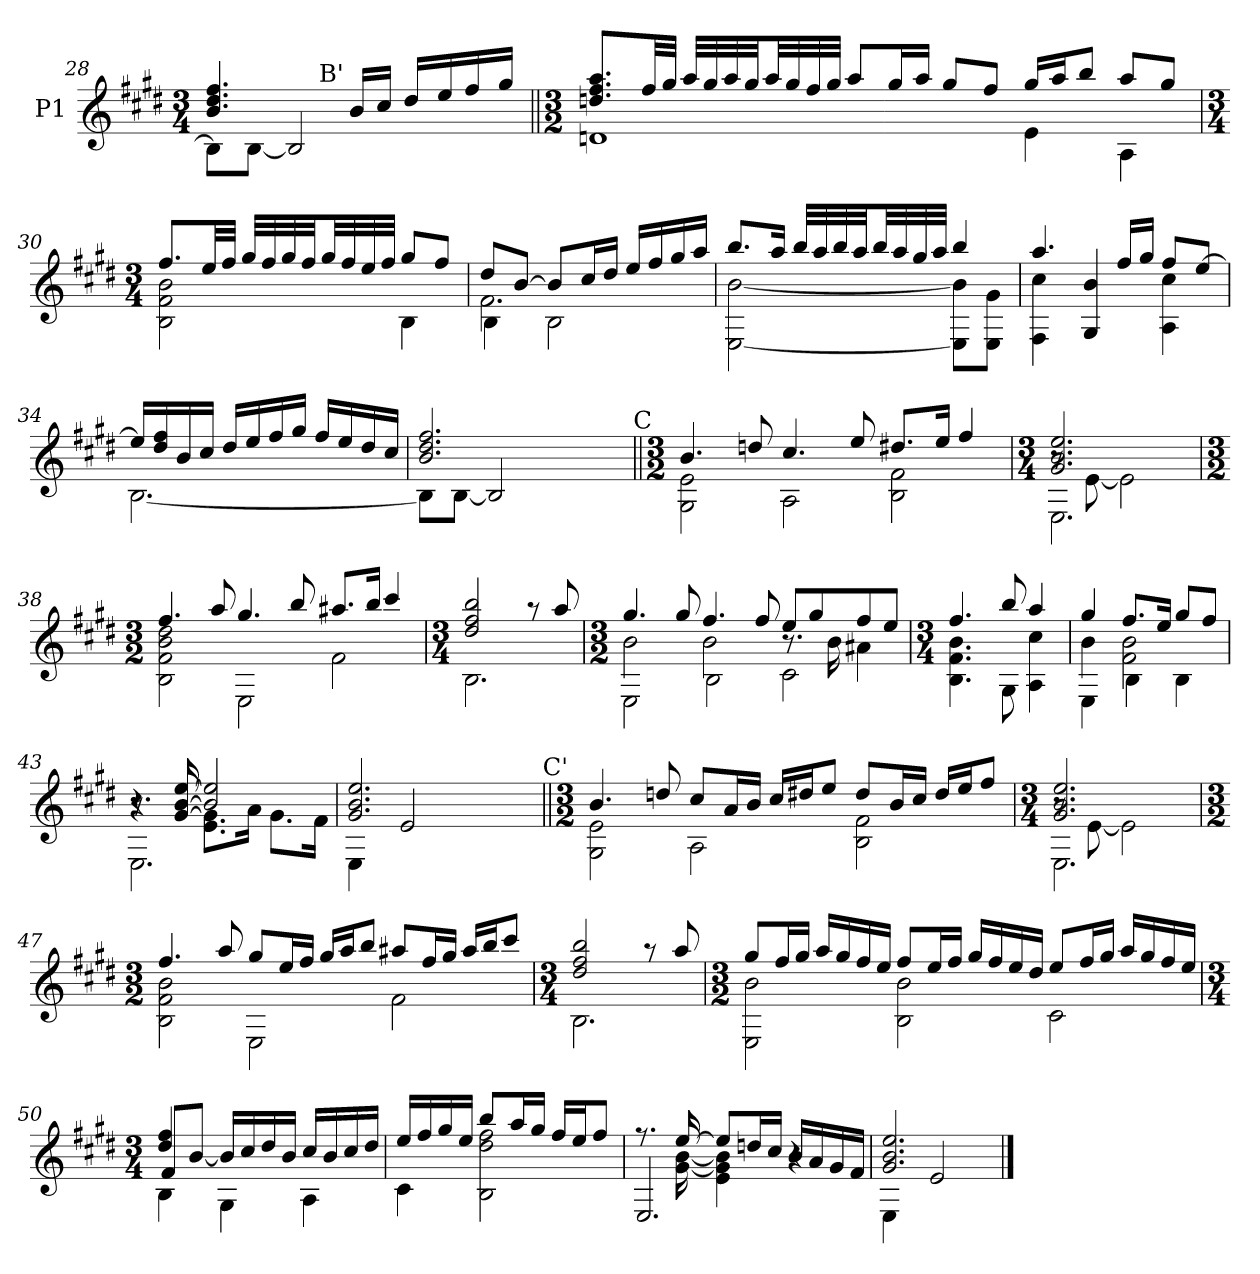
**kern
*part1
*staff1
*I"P1
*clefG2
*ITrd7c12
*k[f#c#g#d#]
*E:
*M3/4
=28
*^
*	*^
4.Bi/ 4.d#i 4.f#i	8BBi\L]	4ryy
.	[8BBi\J	.
.	2BBi/]	32ryy
.	.	64ryy
.	.	1024ryy
!	!	!LO:TX:a:t=B'
.	.	4ryy
16Bi/LL	.	.
16c#i/JJ	.	.
16d#i/LL	.	.
.	.	8ryy
16ei/	.	.
16f#i/	.	.
.	.	16ryy
16g#i/JJ	.	.
.	.	128...ryy
*v	*v	*v
!!LO:LB:g=z
=29||
*M3/2
*^
8.dni/ 8.f#i 8.aiL	1Dni
32f#i/LL	.
32g#i/JJJ	.
32ai/LLL	.
32g#i/	.
32ai/	.
32g#i/JJ	.
32ai/LL	.
32g#i/	.
32f#i/	.
32g#i/JJJ	.
8ai/L	.
16g#i/L	.
16ai/JJ	.
8g#i/L	.
8f#i/J	.
16g#i/LL	4Ei\
16ai/J	.
8bi/J	.
8ai/L	4AAi\
8g#i/J	.
=30	=30
*M3/4	*
8.f#i/L	2BBi\ 2F#i 2Bi
32ei/LL	.
32f#i/JJJ	.
32g#i/LLL	.
32f#i/	.
32g#i/	.
32f#i/JJ	.
32g#i/LL	.
32f#i/	.
32ei/	.
32f#i/JJJ	.
8g#i/L	4BBi\
8f#i/J	.
=31	=31
*	*^
8d#i/L	2.F#i\	4BBi\
[8Bi/J	.	.
8Bi/L]	.	2BBi\
16c#i/L	.	.
16d#i/JJ	.	.
16ei/LL	.	.
16f#i/	.	.
16g#i/	.	.
16ai/JJ	.	.
*	*v	*v
!!LO:LB:g=z
=32	=32
8.bi/L	[2EEi\ [2Bi
16ai/Jk	.
32bi/LLL	.
32ai/	.
32bi/	.
32ai/JJ	.
32bi/LL	.
32ai/	.
32g#i/	.
32ai/JJJ	.
4bi/	8EEi\] 8Bi]L
.	8EEi\ 8G#iJ
=33	=33
4.ai/	4FF#i\ 4c#i
.	4GG#i/ 4Bi
16f#i/LL	.
16g#i/JJ	.
8f#i/L	4AAi\ 4c#i
[8ei/J	.
=34	=34
16ei/LL]	[2.BBi\
16d#i/ 16f#i	.
16Bi/	.
16c#i/JJ	.
16d#i/LL	.
16ei/	.
16f#i/	.
16g#i/JJ	.
16f#i/LL	.
16ei/	.
16d#i/	.
16c#i/JJ	.
=35	=35
*	*^
2.Bi/ 2.d#i 2.f#i	8BBi\L]	2ryy
.	[8BBi\J	.
.	2BBi/]	.
.	.	8ryy
.	.	16ryy
.	.	32ryy
.	.	64ryy
.	.	128...ryy
!	!	!LO:TX:a:t=C
.	.	1024ryy
*v	*v	*v
=36||
*M3/2
*^
4.Bi/	2GG#i\ 2Ei
8dni/	.
4.c#i/	2AAi\
8ei/	.
8.d#Xi/L	2BBi\ 2F#i
16ei/Jk	.
4f#i/	.
*v	*v
!!LO:LB:g=z
=37
*M3/4
*^
*	*^
2.G#i/ 2.Bi 2.ei	8r	2.EEi\
.	[8Ei\	.
.	2Ei\]	.
*v	*v	*v
=38
*M3/2
*^
4.f#i/	2BBi\ 2F#i 2Bi 2d#i
8ai/	.
4.g#i/	2EEi\
8bi/	.
8.a#Xi/L	2F#i\
16bi/Jk	.
4cc#i/	.
=39	=39
*M3/4	*
2d#i/ 2f#i 2bi	2.BBi\
8r	.
8ai/	.
*v	*v
=40
*M3/2
*^
*	*^
4.g#i/	2Bi\	2EEi\
8g#i/	.	.
4.f#i/	2Bi\	2BBi\
8f#i/	.	.
8ei/L	8.r	2C#i\
8g#i/	.	.
.	16Bi\	.
8f#i/	4A#Xi\	.
8ei/J	.	.
*v	*v	*v
=41
*M3/4
*^
4.f#i/	4.BBi\ 4.F#i 4.Bi
8bi/	8GG#i\
4ai/	4AAi\ 4c#i
!!LO:LB:g=z	!!
=42	=42
*	*^
4g#i/	4Bi\	4EEi\
8.f#i/L	2F#i\ 2Bi	4BBi\
16ei/Jk	.	.
8g#i/L	.	4BBi\
8f#i/J	.	.
=43	=43	=43
8.r	4r	2.EEi\
[16G#i/ [16Bi [16ei	.	.
2Bi/] 2ei]	8.Ei\ 8.G#i]L	.
.	16Ai\Jk	.
.	8.G#i\L	.
.	16F#i\Jk	.
=44	=44	=44
2.G#i/ 2.Bi 2.ei	4EEi\	2ryy
.	2Ei/	.
.	.	8ryy
.	.	16ryy
.	.	32ryy
.	.	64ryy
.	.	128...ryy
!	!	!LO:TX:a:t=C'
.	.	1024ryy
*v	*v	*v
=45||
*M3/2
*^
4.Bi/	2GG#i\ 2Ei
8dni/	.
8c#i/L	2AAi\
16Ai/L	.
16Bi/JJ	.
16c#i/LL	.
16d#Xi/J	.
8ei/J	.
8d#i/L	2BBi\ 2F#i
16Bi/L	.
16c#i/JJ	.
16d#i/LL	.
16ei/J	.
8f#i/J	.
*v	*v
=46
*M3/4
*^
*	*^
2.G#i/ 2.Bi 2.ei	8r	2.EEi\
.	[8Ei\	.
.	2Ei\]	.
*v	*v	*v
!!LO:LB:g=z
=47
*M3/2
*^
4.f#i/	2BBi\ 2F#i 2Bi
8ai/	.
8g#i/L	2EEi\
16ei/L	.
16f#i/JJ	.
16g#i/LL	.
16ai/J	.
8bi/J	.
8a#Xi/L	2F#i\
16f#i/L	.
16g#i/JJ	.
16a#i/LL	.
16bi/J	.
8cc#i/J	.
=48	=48
*M3/4	*
2d#i/ 2f#i 2bi	2.BBi\
8r	.
8ai/	.
*v	*v
=49
*M3/2
*^
*	*^
8g#i/L	2EEi\ 2Bi	1ryy
16f#i/L	.	.
16g#i/JJ	.	.
16ai/LL	.	.
16g#i/	.	.
16f#i/	.	.
16ei/JJ	.	.
8f#i/L	2BBi\ 2Bi	.
16ei/L	.	.
16f#i/JJ	.	.
16g#i/LL	.	.
16f#i/	.	.
16ei/	.	.
16d#i/JJ	.	.
8ei/L	2C#i\	2ryy
16f#i/L	.	.
16g#i/JJ	.	.
16ai/LL	.	.
16g#i/	.	.
16f#i/	.	.
16ei/JJ	.	.
!!LO:LB:g=z	!!	!!
=50	=50	=50
*M3/4	*	*
4d#i/ 4f#i	8F#i/L	4BBi\
.	[8Bi/J	.
16Bi/LL]	4GG#i\	4ryy
16c#i/	.	.
16d#i/	.	.
16Bi/JJ	.	.
16c#i/LL	4AAi\	4ryy
16Bi/	.	.
16c#i/	.	.
16d#i/JJ	.	.
*	*v	*v
=51	=51
16ei/LL	4C#i\
16f#i/	.
16g#i/	.
16ei/JJ	.
8bi/L	2BBi\ 2d#i 2f#i
16ai/L	.
16g#i/JJ	.
16f#i/LL	.
16ei/J	.
8f#i/J	.
=52	=52
*	*^
8.r	8.ryy	2.EEi/
[16ei/	[16G#i\ [16Bi	.
8ei/L]	4Ei\ 4G#i] 4Bi]	.
16dni/L	.	.
16c#i/JJ	.	.
16Bi/LL	4r	.
16Ai/	.	.
16G#i/	.	.
16F#i/JJ	.	.
*	*v	*v
=53	=53
2.G#i/ 2.Bi 2.ei	4EEi\
.	2Ei/
*v	*v
==
*-
